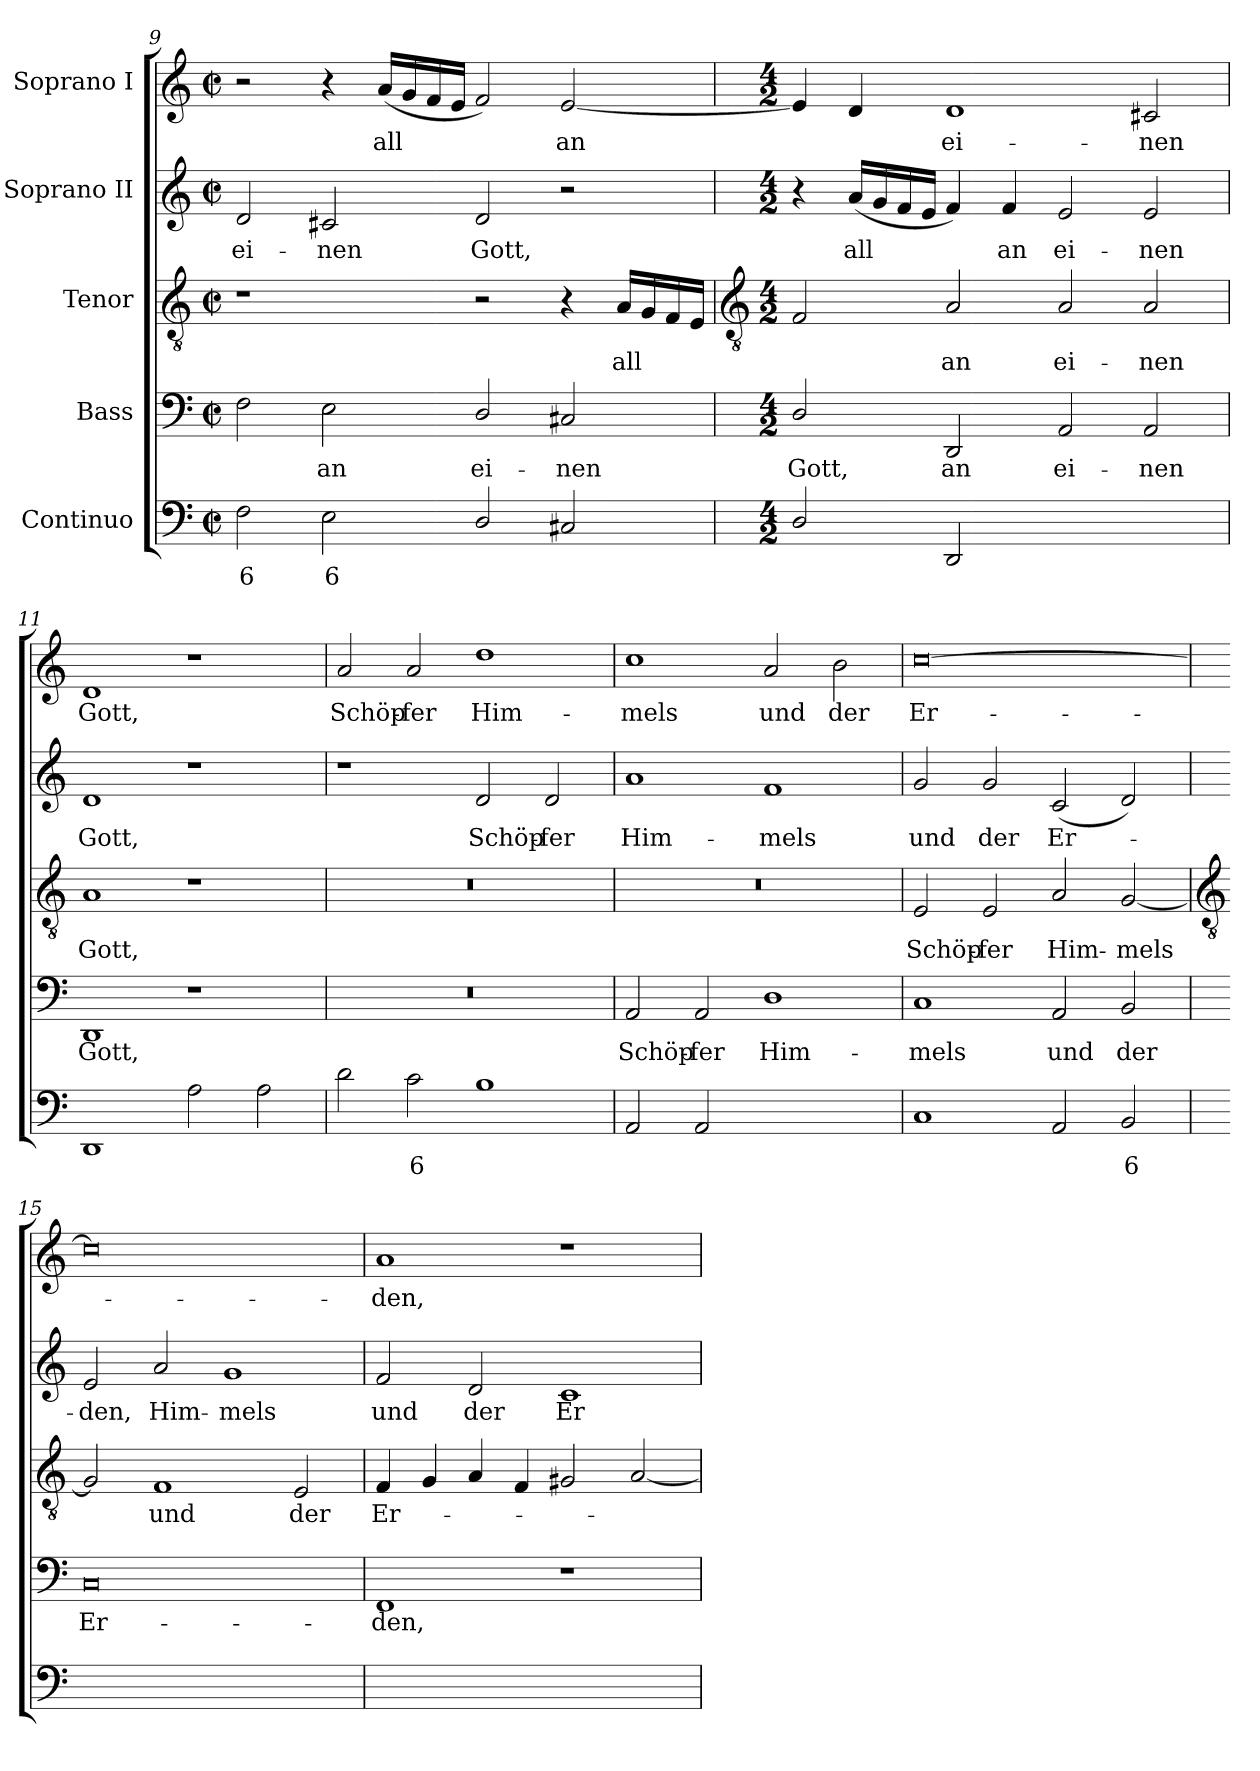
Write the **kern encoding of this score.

**kern	**text	**text	**kern	**text	**kern	**text	**kern	**text	**kern	**text
*part5	*part5	*part5	*part4	*part4	*part3	*part3	*part2	*part2	*part1	*part1
*staff5	*staff5	*staff5	*staff4	*staff4	*staff3	*staff3	*staff2	*staff2	*staff1	*staff1
*I"Continuo	*	*	*I"Bass	*	*I"Tenor	*	*I"Soprano II	*	*I"Soprano I	*
*clefF4	*	*	*clefF4	*	*clefGv2	*	*clefG2	*	*clefG2	*
*k[]	*	*	*k[]	*	*k[]	*	*k[]	*	*k[]	*
*C:	*	*	*C:	*	*C:	*	*C:	*	*C:	*
*M4/2	*	*	*M4/2	*	*M4/2	*	*M4/2	*	*M4/2	*
*met(c|)	*	*	*met(c|)	*	*met(c|)	*	*met(c|)	*	*met(c|)	*
=9	=9	=9	=9	=9	=9	=9	=9	=9	=9	=9
!	!LO:LY:b	!	!	!	!	!	!	!LO:LY:b	!	!
2F	6	.	2F	.	1r	.	2d	ei-	2r	.
!	!LO:LY:b	!	!	!LO:LY:b	!	!	!	!LO:LY:b	!	!
2E	6	.	2E	an	.	.	2c#X	-nen	4r	.
!	!	!	!	!	!	!	!	!	!	!LO:LY:b
.	.	.	.	.	.	.	.	.	(<16aLL	all
.	.	.	.	.	.	.	.	.	16g	.
.	.	.	.	.	.	.	.	.	16f	.
.	.	.	.	.	.	.	.	.	16eJJ	.
!	!	!	!	!LO:LY:b	!	!	!	!LO:LY:b	!	!
2D/	.	.	2D/	ei-	2r	.	2d	Gott,	2f)	.
!	!	!	!	!LO:LY:b	!	!	!	!	!	!LO:LY:b
2C#X	.	.	2C#X	-nen	4r	.	2r	.	[2e	an
!	!	!	!	!	!	!LO:LY:b	!	!	!	!
.	.	.	.	.	16ALL	all	.	.	.	.
.	.	.	.	.	16G	.	.	.	.	.
.	.	.	.	.	16F	.	.	.	.	.
.	.	.	.	.	16EJJ	.	.	.	.	.
!!LO:LB:g=z
=10	=10	=10	=10	=10	=10	=10	=10	=10	=10	=10
*	*	*	*	*	*clefGv2	*	*	*	*	*
*M4/2	*	*	*M4/2	*	*M4/2	*	*M4/2	*	*M4/2	*
!	!	!	!	!LO:LY:b	!	!	!	!	!	!
2D/	.	.	2D/	Gott,	2F	.	4r	.	4e]	.
!	!	!	!	!	!	!	!	!LO:LY:b	!	!
.	.	.	.	.	.	.	(<16aLL	all	4d	.
.	.	.	.	.	.	.	16g	.	.	.
.	.	.	.	.	.	.	16f	.	.	.
.	.	.	.	.	.	.	16eJJ	.	.	.
!	!	!	!	!LO:LY:b	!	!LO:LY:b	!	!	!	!LO:LY:b
2DD	.	.	2DD	an	2A	an	4f)	.	1d	ei-
!	!	!	!	!	!	!	!	!LO:LY:b	!	!
.	.	.	.	.	.	.	4f	an	.	.
!	!LO:LY:b	!	!	!LO:LY:b	!	!LO:LY:b	!	!LO:LY:b	!	!
[2AAyy	4	.	2AA	ei-	2A	ei-	2e	ei-	.	.
!	!	!	!	!LO:LY:b	!	!LO:LY:b	!	!LO:LY:b	!	!LO:LY:b
2AAyy]	.	.	2AA	-nen	2A	-nen	2e	-nen	2c#X	-nen
=11	=11	=11	=11	=11	=11	=11	=11	=11	=11	=11
!	!	!	!	!LO:LY:b	!	!LO:LY:b	!	!LO:LY:b	!	!LO:LY:b
1DD	.	.	1DD	Gott,	1A	Gott,	1d	Gott,	1d	Gott,
2A	.	.	1r	.	1r	.	1r	.	1r	.
2A	.	.	.	.	.	.	.	.	.	.
=12	=12	=12	=12	=12	=12	=12	=12	=12	=12	=12
!	!	!	!	!	!	!	!	!	!	!LO:LY:b
2d	.	.	0r	.	0r	.	1r	.	2a	Schöp-
!	!LO:LY:b	!	!	!	!	!	!	!	!	!LO:LY:b
2c	6	.	.	.	.	.	.	.	2a	-fer
!	!	!	!	!	!	!	!	!LO:LY:b	!	!LO:LY:b
1B	.	.	.	.	.	.	2d	Schöp-	1dd	Him-
!	!	!	!	!	!	!	!	!LO:LY:b	!	!
.	.	.	.	.	.	.	2d	-fer	.	.
=13	=13	=13	=13	=13	=13	=13	=13	=13	=13	=13
!	!	!	!	!LO:LY:b	!	!	!	!LO:LY:b	!	!LO:LY:b
2AA	.	.	2AA	Schöp-	0r	.	1a	Him-	1cc	-mels
!	!	!	!	!LO:LY:b	!	!	!	!	!	!
2AA	.	.	2AA	-fer	.	.	.	.	.	.
!	!LO:LY:b	!	!	!LO:LY:b	!	!	!	!LO:LY:b	!	!LO:LY:b
[2Dyy	5	.	1D	Him-	.	.	1f	-mels	2a	und
!	!LO:LY:b	!	!	!	!	!	!	!	!	!LO:LY:b
2Dyy]	6	.	.	.	.	.	.	.	2b	der
=14	=14	=14	=14	=14	=14	=14	=14	=14	=14	=14
!	!	!	!	!LO:LY:b	!	!LO:LY:b	!	!LO:LY:b	!	!LO:LY:b
1C	.	.	1C	-mels	2E	Schöp-	2g	und	[0cc	Er-
!	!	!	!	!	!	!LO:LY:b	!	!LO:LY:b	!	!
.	.	.	.	.	2E	-fer	2g	der	.	.
!	!	!	!	!LO:LY:b	!	!LO:LY:b	!	!LO:LY:b	!	!
2AA	.	.	2AA	und	2A/	Him-	(<2c	Er-	.	.
!	!LO:LY:b	!	!	!LO:LY:b	!	!LO:LY:b	!	!	!	!
2BB	6	.	2BB	der	[2G	-mels	2d)	.	.	.
!!LO:LB:g=z
=15	=15	=15	=15	=15	=15	=15	=15	=15	=15	=15
*	*	*	*	*	*clefGv2	*	*	*	*	*
!	!	!LO:LY:b	!	!LO:LY:b	!	!	!	!LO:LY:b	!	!
[2Cyy	.	3	0C	Er-	2G]	.	2e	den,	0cc]	.
!	!LO:LY:b	!LO:LY:b	!	!	!	!LO:LY:b	!	!LO:LY:b	!	!
2Cyy]	6	4	.	.	1F	und	2a	Him-	.	.
!	!	!LO:LY:b	!	!	!	!	!	!LO:LY:b	!	!
[2Cyy	.	4	.	.	.	.	1g	-mels	.	.
!	!	!LO:LY:b	!	!	!	!LO:LY:b	!	!	!	!
2Cyy]	.	3	.	.	2E	der	.	.	.	.
=16	=16	=16	=16	=16	=16	=16	=16	=16	=16	=16
!	!LO:LY:b	!	!	!LO:LY:b	!	!LO:LY:b	!	!LO:LY:b	!	!LO:LY:b
[2FFyy	5	.	1FF	-den,	4F	Er-	2f	und	1a	den,
.	.	.	.	.	4G	.	.	.	.	.
!	!LO:LY:b	!	!	!	!	!	!	!LO:LY:b	!	!
2FFyy]	6	.	.	.	4A	.	2d	der	.	.
.	.	.	.	.	4F	.	.	.	.	.
!	!LO:LY:b	!	!	!	!	!	!	!LO:LY:b	!	!
[2EEyy	6	.	1r	.	2G#X	.	1c	Er-	1r	.
!	!	!LO:LY:b	!	!	!	!	!	!	!	!
2EEyy]	.	4	.	.	[2A	.	.	.	.	.
=	=	=	=	=	=	=	=	=	=	=
*-	*-	*-	*-	*-	*-	*-	*-	*-	*-	*-
